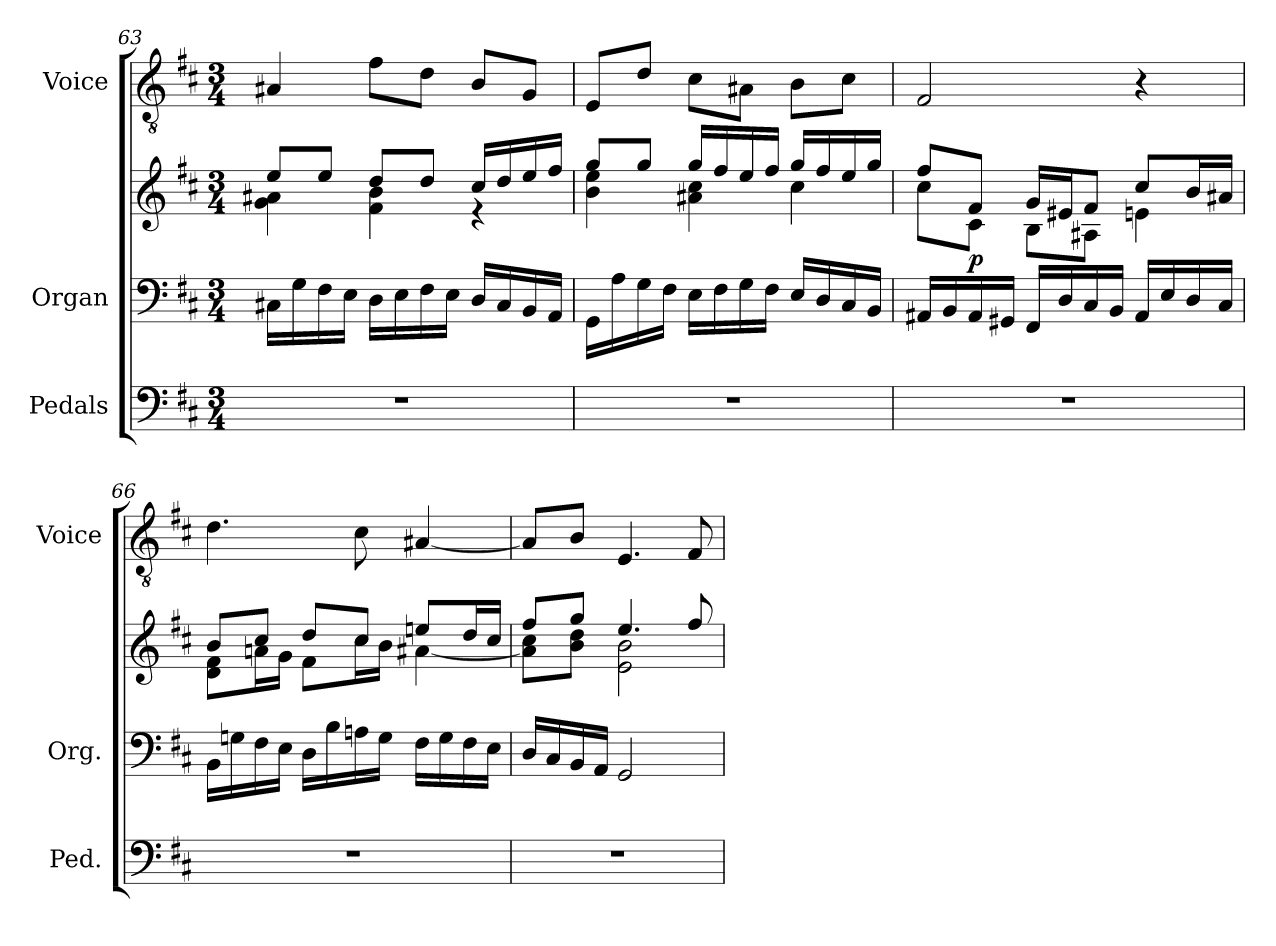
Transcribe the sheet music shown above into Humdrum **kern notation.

**kern	**kern	**kern	**dynam	**kern
*part3	*part2	*part2	*part2	*part1
*staff4	*staff3	*staff2	*staff2/3	*staff1
*I"Pedals	*I"Organ	*	*	*I"Voice
*I'Ped.	*I'Org.	*	*	*I'Voice
*clefF4	*clefF4	*clefG2	*	*clefGv2
*	*	*	*	*ITrd7c12
*k[f#c#]	*k[f#c#]	*k[f#c#]	*	*k[f#c#]
*b:	*b:	*b:	*	*b:
*M3/4	*M3/4	*M3/4	*	*M3/4
=63	=63	=63	=63	=63
!LO:N:vis=1	!	!	!	!
*	*	*^	*	*
2.r	16C#Xi\LL	8eei/L	4gi\ 4a#Xi	.	4AA#Xi/
.	16Gi\	.	.	.	.
.	16F#i\	8eei/J	.	.	.
.	16Ei\JJ	.	.	.	.
.	16Di\LL	8ddi/L	4f#i\ 4bi	.	8F#i\L
.	16Ei\	.	.	.	.
.	16F#i\	8ddi/J	.	.	8Di\J
.	16Ei\JJ	.	.	.	.
.	16Di/LL	16cc#i/LL	4r	.	8BBi/L
.	16C#i/	16ddi/	.	.	.
.	16BBi/	16eei/	.	.	8GGi/J
.	16AAi/JJ	16ff#i/JJ	.	.	.
!!LO:LB:g=z
=64	=64	=64	=64	=64	=64
!LO:N:vis=1	!	!	!	!	!
2.r	16GGi\LL	8ggi/L	4bi\ 4eei	.	8EEi/L
.	16Ai\	.	.	.	.
.	16Gi\	8ggi/J	.	.	8Di/J
.	16F#i\JJ	.	.	.	.
.	16Ei\LL	16ggi/LL	4a#Xi\ 4cc#i	.	8C#i\L
.	16F#i\	16ff#i/	.	.	.
.	16Gi\	16eei/	.	.	8AA#Xi\J
.	16F#i\JJ	16ff#i/JJ	.	.	.
.	16Ei/LL	16ggi/LL	4cc#i\	.	8BBi\L
.	16Di/	16ff#i/	.	.	.
.	16C#i/	16eei/	.	.	8C#i\J
.	16BBi/JJ	16ggi/JJ	.	.	.
=65	=65	=65	=65	=65	=65
!LO:N:vis=1	!	!	!	!	!
2.r	16AA#Xi/LL	8ff#i/L	8cc#i\L	.	2FF#i/
.	16BBi/	.	.	.	.
.	16AA#i/	8f#i/J	8c#i\J	p	.
.	16GG#Xi/JJ	.	.	.	.
.	16FF#i/LL	16gi/LL	8Bi\L	.	.
.	16Di/	16e#Xi/J	.	.	.
.	16C#i/	8f#i/J	8A#Xi\J	.	.
.	16BBi/JJ	.	.	.	.
.	16AA#i/LL	8cc#i/L	4eni\	.	4r
.	16Ei/	.	.	.	.
.	16Di/	16bi/L	.	.	.
.	16C#i/JJ	16a#Xi/JJ	.	.	.
=66	=66	=66	=66	=66	=66
!LO:N:vis=1	!	!	!	!	!
2.r	16BBi\LL	8bi/L	8di\ 8f#iL	.	4.Di\
.	16Gni\	.	.	.	.
.	16F#i\	8cc#i/J	16ani\L	.	.
.	16Ei\JJ	.	16gi\JJ	.	.
.	16Di\LL	8ddi/L	8f#i\L	.	.
.	16Bi\	.	.	.	.
.	16Ani\	8cc#i/J	16cc#i\L	.	8C#i\
.	16Gi\JJ	.	16bi\JJ	.	.
.	16F#i\LL	8eeni/L	[<4a#Xi\	.	[<4AA#Xi/
.	16Gi\	.	.	.	.
.	16F#i\	16ddi/L	.	.	.
.	16Ei\JJ	16cc#i/JJ	.	.	.
=67	=67	=67	=67	=67	=67
!LO:N:vis=1	!	!	!	!	!
2.r	16Di/LL	8ff#i/L	8a#i\] 8cc#iL	.	8AA#i/L]
.	16C#i/	.	.	.	.
.	16BBi/	8ggi/J	8bi\ 8ddiJ	.	8BBi/J
.	16AAi/JJ	.	.	.	.
.	2GGi/	4.eei/	2ei\ 2bi	.	4.EEi/
.	.	8ff#i/	.	.	8FF#i/
*	*	*v	*v	*	*
=	=	=	=	=
*-	*-	*-	*-	*-
